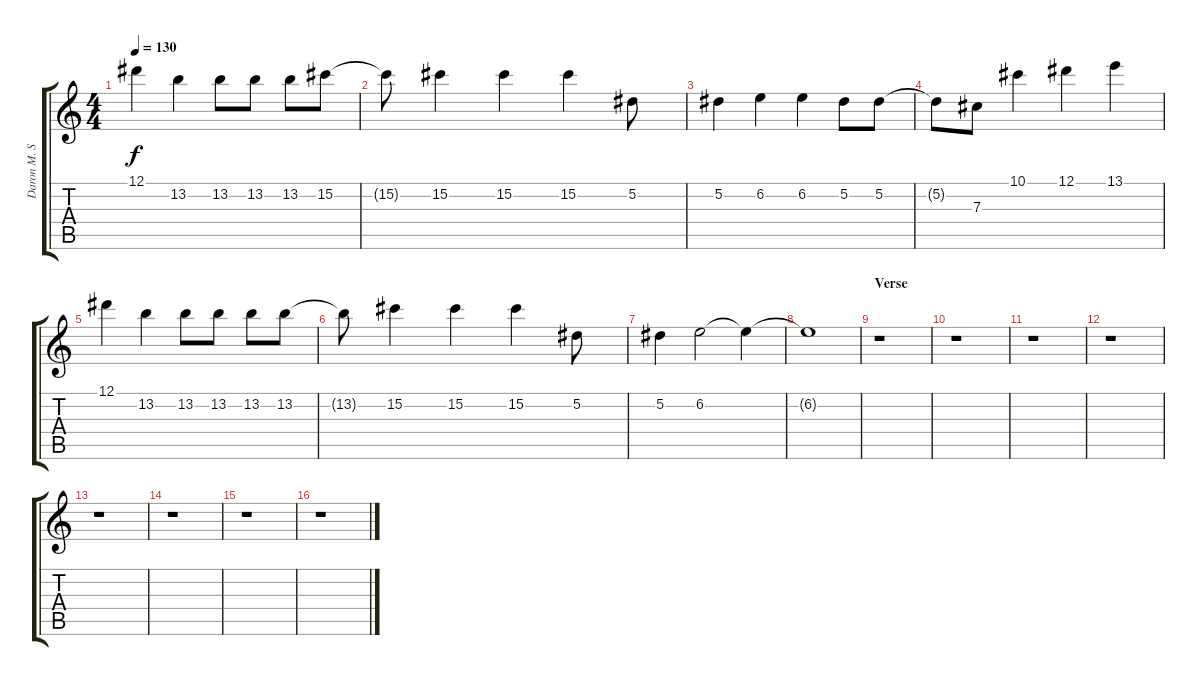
\track ("Daron M. Solo" "Daron M. S") {instrument overdrivenguitar}
\staff {score tabs}
\tuning (Eb4 Bb3 Gb3 Db3 Ab2 Db2) {hide}
\ts (4 4)
\tempo 130
\clef g2
\ks c
12.1.4{dy f} 13.2.4 13.2.8 13.2.8 13.2.8 15.2.8 |
15.2{t}.8 15.2.4 15.2.4 15.2.4 5.2.8 |
5.2.4 6.2.4 6.2.4 5.2.8 5.2.8 |
5.2{t}.8 7.3.8 10.1.4 12.1.4 13.1.4 |
12.1.4 13.2.4 13.2.8 13.2.8 13.2.8 13.2.8 |
13.2{t}.8 15.2.4 15.2.4 15.2.4 5.2.8 |
5.2.4 6.2.2 6.2{t}.4 |
6.2{t}.1 |
\section ("" "Verse")
r.1 |
r.1 |
r.1 |
r.1 |
r.1 |
r.1 |
r.1 |
r.1
